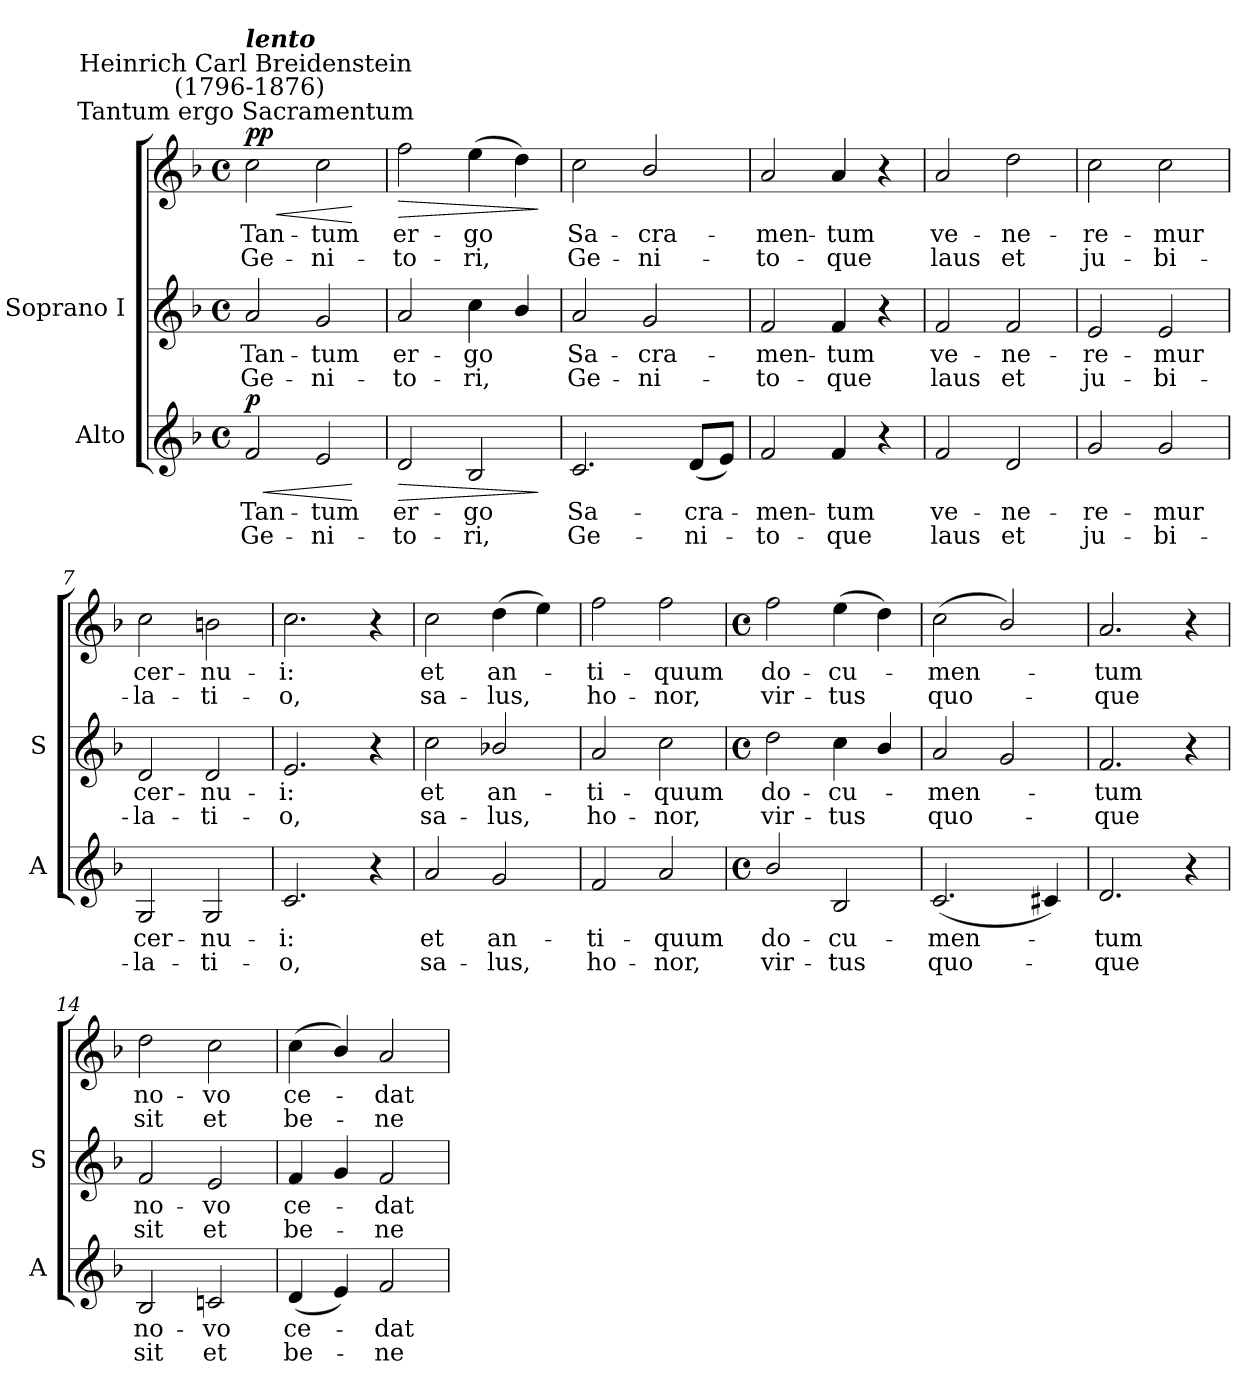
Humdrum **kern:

**kern	**text	**text	**dynam	**kern	**text	**text	**kern	**text	**text	**dynam
*part2	*part2	*part2	*part2	*part1	*part1	*part1	*part1	*part1	*part1	*part1
*staff3	*staff3	*staff3	*staff3	*staff2	*staff2	*staff2	*staff1	*staff1	*staff1	*staff1/2
*I"Alto	*	*	*	*I"Soprano I	*	*	*	*	*	*
*I'A	*	*	*	*I'S	*	*	*	*	*	*
*clefG2	*	*	*	*clefG2	*	*	*clefG2	*	*	*
*k[b-]	*	*	*	*k[b-]	*	*	*k[b-]	*	*	*
*F:	*	*	*	*F:	*	*	*F:	*	*	*
*M4/4	*	*	*	*M4/4	*	*	*M4/4	*	*	*
*met(c)	*	*	*	*met(c)	*	*	*met(c)	*	*	*
=1	=1	=1	=1	=1	=1	=1	=1	=1	=1	=1
!	!	!	!	!	!	!	!LO:TX:a:cj:t=Tantum ergo Sacramentum	!	!	!
!	!	!	!	!	!	!	!LO:TX:a:cj:t=Heinrich Carl Breidenstein\n (1796-1876)	!	!	!
!	!	!	!	!	!	!	!LO:TX:a:Bi:t=lento	!	!	!
!	!LO:LY:b	!LO:LY:b	!LO:HP:b	!	!LO:LY:b	!LO:LY:b	!	!LO:LY:b	!LO:LY:b	!LO:HP:b
!	!	!	!LO:DY:n=1:b	!	!	!	!	!	!	!LO:DY:n=1:b=2
!	!	!	!	!	!	!	!	!	!	!LO:DY:n=2:b
2f	Tan-	-Ge-	< p	2a	-Tan-	-Ge-	2cc	Tan-	-Ge-	< p p
!	!LO:LY:b	!LO:LY:b	!	!	!LO:LY:b	!LO:LY:b	!	!LO:LY:b	!LO:LY:b	!
2e	-tum	ni-	.	2g	-tum	ni-	2cc	-tum	ni-	.
.	.	.	[	.	.	.	.	.	.	[
=2	=2	=2	=2	=2	=2	=2	=2	=2	=2	=2
!	!LO:LY:b	!LO:LY:b	!LO:HP:b	!	!LO:LY:b	!LO:LY:b	!	!LO:LY:b	!LO:LY:b	!LO:HP:b
2d	-er-	-to-	>	2a	er-	-to-	2ff	-er-	-to-	>
!	!LO:LY:b	!LO:LY:b	!	!	!LO:LY:b	!LO:LY:b	!	!LO:LY:b	!LO:LY:b	!
2B-	-go	ri,	.	4cc	-go	ri,	(>4ee	-go	ri,	.
.	.	.	.	4b-/	.	.	4dd)	.	.	.
.	.	.	]	.	.	.	.	.	.	]
=3	=3	=3	=3	=3	=3	=3	=3	=3	=3	=3
!	!LO:LY:b	!LO:LY:b	!	!	!LO:LY:b	!LO:LY:b	!	!LO:LY:b	!LO:LY:b	!
2.c	Sa-	-Ge-	.	2a	-Sa-	-Ge-	2cc	Sa-	-Ge-	.
!	!	!	!	!	!LO:LY:b	!LO:LY:b	!	!LO:LY:b	!LO:LY:b	!
.	.	.	.	2g	-cra-	-ni-	2b-/	-cra-	-ni-	.
!	!LO:LY:b	!LO:LY:b	!	!	!	!	!	!	!	!
(<8dL	-cra-	ni-	.	.	.	.	.	.	.	.
8eJ)	.	.	.	.	.	.	.	.	.	.
=4	=4	=4	=4	=4	=4	=4	=4	=4	=4	=4
!	!LO:LY:b	!LO:LY:b	!	!	!LO:LY:b	!LO:LY:b	!	!LO:LY:b	!LO:LY:b	!
2f	men-	-to-	.	2f	men-	-to-	2a	-men-	-to-	.
!	!LO:LY:b	!LO:LY:b	!	!	!LO:LY:b	!LO:LY:b	!	!LO:LY:b	!LO:LY:b	!
4f	-tum	que	.	4f	-tum	que	4a	-tum	que	.
4r	.	.	.	4r	.	.	4r	.	.	.
=5	=5	=5	=5	=5	=5	=5	=5	=5	=5	=5
!	!LO:LY:b	!LO:LY:b	!	!	!LO:LY:b	!LO:LY:b	!	!LO:LY:b	!LO:LY:b	!
2f	ve-	-laus	.	2f	ve-	-laus	2a	ve-	-laus	.
!	!LO:LY:b	!LO:LY:b	!	!	!LO:LY:b	!LO:LY:b	!	!LO:LY:b	!LO:LY:b	!
2d	ne-	-et	.	2f	ne-	-et	2dd	ne-	-et	.
=6	=6	=6	=6	=6	=6	=6	=6	=6	=6	=6
!	!LO:LY:b	!LO:LY:b	!	!	!LO:LY:b	!LO:LY:b	!	!LO:LY:b	!LO:LY:b	!
2g	re-	-ju-	.	2e	-re-	-ju-	2cc	re-	-ju-	.
!	!LO:LY:b	!LO:LY:b	!	!	!LO:LY:b	!LO:LY:b	!	!LO:LY:b	!LO:LY:b	!
2g	-mur	bi-	.	2e	-mur	bi-	2cc	-mur	bi-	.
=7	=7	=7	=7	=7	=7	=7	=7	=7	=7	=7
!	!LO:LY:b	!LO:LY:b	!	!	!LO:LY:b	!LO:LY:b	!	!LO:LY:b	!LO:LY:b	!
2G	-cer-	-la-	.	2d	-cer-	-la-	2cc	-cer-	-la-	.
!	!LO:LY:b	!LO:LY:b	!	!	!LO:LY:b	!LO:LY:b	!	!LO:LY:b	!LO:LY:b	!
2G	-nu-	-ti-	.	2d	-nu-	-ti-	2bn	-nu-	-ti-	.
=8	=8	=8	=8	=8	=8	=8	=8	=8	=8	=8
!	!LO:LY:b	!LO:LY:b	!	!	!LO:LY:b	!LO:LY:b	!	!LO:LY:b	!LO:LY:b	!
2.c	-i:	o,	.	2.e	i:	o,	2.cc	-i:	o,	.
4r	.	.	.	4r	.	.	4r	.	.	.
=9	=9	=9	=9	=9	=9	=9	=9	=9	=9	=9
!	!LO:LY:b	!LO:LY:b	!	!	!LO:LY:b	!LO:LY:b	!	!LO:LY:b	!LO:LY:b	!
2a	et	sa-	.	2cc	et	sa-	2cc	et	sa-	.
!	!LO:LY:b	!LO:LY:b	!	!	!LO:LY:b	!LO:LY:b	!	!LO:LY:b	!LO:LY:b	!
2g	-an-	-lus,	.	2b-X/	-an-	-lus,	(>4dd	-an-	lus,	.
.	.	.	.	.	.	.	4ee)	.	.	.
=10	=10	=10	=10	=10	=10	=10	=10	=10	=10	=10
!	!LO:LY:b	!LO:LY:b	!	!	!LO:LY:b	!LO:LY:b	!	!LO:LY:b	!LO:LY:b	!
2f	ti-	-ho-	.	2a	ti-	-ho-	2ff	ti-	-ho-	.
!	!LO:LY:b	!LO:LY:b	!	!	!LO:LY:b	!LO:LY:b	!	!LO:LY:b	!LO:LY:b	!
2a	-quum	nor,	.	2cc	-quum	nor,	2ff	-quum	nor,	.
!!LO:LB:g=z
=11	=11	=11	=11	=11	=11	=11	=11	=11	=11	=11
*M4/4	*	*	*	*M4/4	*	*	*M4/4	*	*	*
*met(c)	*	*	*	*met(c)	*	*	*met(c)	*	*	*
!	!LO:LY:b	!LO:LY:b	!	!	!LO:LY:b	!LO:LY:b	!	!LO:LY:b	!LO:LY:b	!
2b-/	do-	-vir-	.	2dd	do-	-vir-	2ff	do-	-vir-	.
!	!LO:LY:b	!LO:LY:b	!	!	!LO:LY:b	!LO:LY:b	!	!LO:LY:b	!LO:LY:b	!
2B-	-cu-	-tus	.	4cc	-cu-	tus	(>4ee	-cu-	tus	.
.	.	.	.	4b-/	.	.	4dd)	.	.	.
=12	=12	=12	=12	=12	=12	=12	=12	=12	=12	=12
!	!LO:LY:b	!LO:LY:b	!	!	!LO:LY:b	!LO:LY:b	!	!LO:LY:b	!LO:LY:b	!
(<2.c	men-	quo-	.	2a	men-	quo-	(<2cc	men-	quo-	.
.	.	.	.	2g	.	.	2b-/)	.	.	.
4c#X)	.	.	.	.	.	.	.	.	.	.
=13	=13	=13	=13	=13	=13	=13	=13	=13	=13	=13
!	!LO:LY:b	!LO:LY:b	!	!	!LO:LY:b	!LO:LY:b	!	!LO:LY:b	!LO:LY:b	!
2.d	tum	que	.	2.f	tum	que	2.a	tum	que	.
4r	.	.	.	4r	.	.	4r	.	.	.
=14	=14	=14	=14	=14	=14	=14	=14	=14	=14	=14
!	!LO:LY:b	!LO:LY:b	!	!	!LO:LY:b	!LO:LY:b	!	!LO:LY:b	!LO:LY:b	!
2B-	no-	-sit	.	2f	no-	-sit	2dd	no-	-sit	.
!	!LO:LY:b	!LO:LY:b	!	!	!LO:LY:b	!LO:LY:b	!	!LO:LY:b	!LO:LY:b	!
2cn	vo	et	.	2e	vo	et	2cc	vo	et	.
=15	=15	=15	=15	=15	=15	=15	=15	=15	=15	=15
!	!LO:LY:b	!LO:LY:b	!	!	!LO:LY:b	!LO:LY:b	!	!LO:LY:b	!LO:LY:b	!
(<4d	ce-	be-	.	4f	-ce-	be-	(<4cc	ce-	be-	.
4e)	.	.	.	4g	.	.	4b-/)	.	.	.
!	!LO:LY:b	!LO:LY:b	!	!	!LO:LY:b	!LO:LY:b	!	!LO:LY:b	!LO:LY:b	!
2f	dat	ne-	.	2f	dat	ne-	2a	dat	ne-	.
=	=	=	=	=	=	=	=	=	=	=
*-	*-	*-	*-	*-	*-	*-	*-	*-	*-	*-
